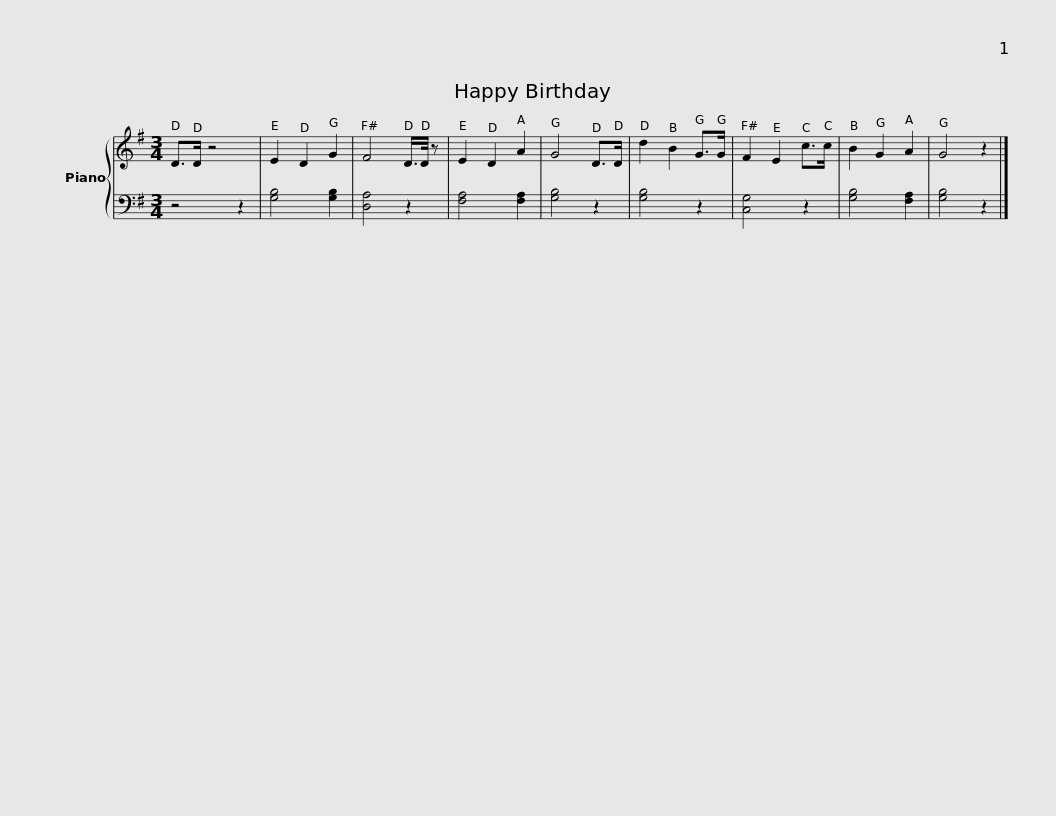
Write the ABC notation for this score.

X:1
%%score { 1 | 2 }
L:1/8
M:3/4
I:linebreak $
K:G
V:1 treble
V:2 bass
V:1
 D>D z4 | E2 D2 G2 | F4 D/>D/ z | E2 D2 A2 | G4 D>D | %5
 d2 B2 G>G | F2 E2 c>c | B2 G2 A2 | G4 z2 |] %9
V:2
 z4 z2 | [G,B,]4 [G,B,]2 | [D,A,]4 z2 | [F,A,]4 [F,A,]2 | [G,B,]4 z2 | %5
 [G,B,]4 z2 | [C,G,]4 z2 | [G,B,]4 [F,A,]2 | [G,B,]4 z2 |] %9
